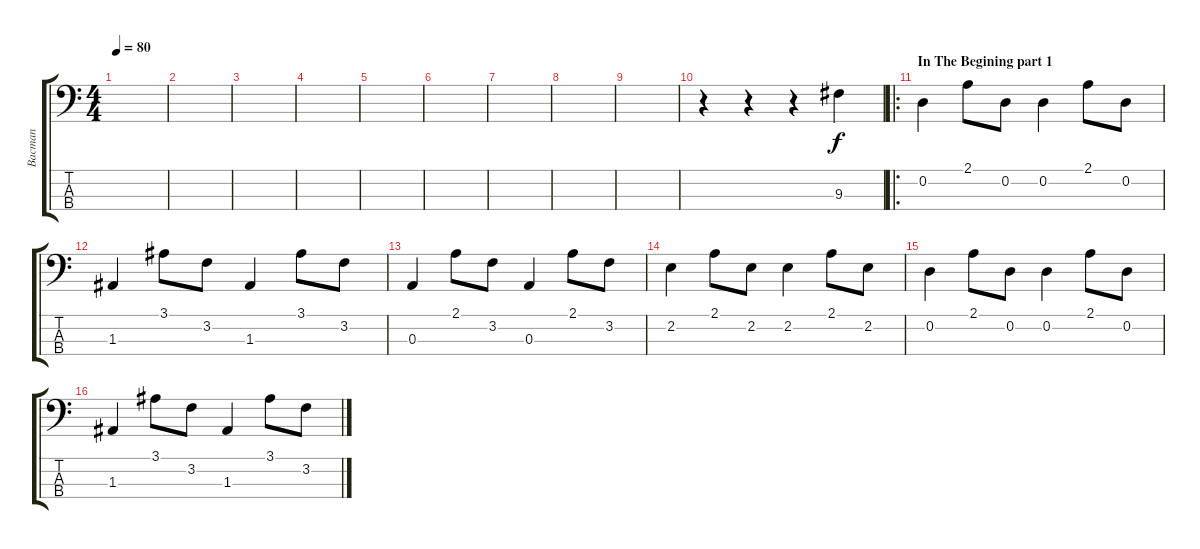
\track ("Bacman" "Bacman") {instrument fretlessbass}
\staff {score tabs}
\tuning (G2 D2 A1 E1) {hide}
\ts (4 4)
\tempo 80
\clef f4
\ks c
|
|
|
|
|
|
|
|
|
r.4 r.4 r.4 9.3.4 |
\ro
\section ("" "In The Begining part 1")
0.2.4 2.1.8 0.2.8 0.2.4 2.1.8 0.2.8 |
1.3.4 3.1.8 3.2.8 1.3.4 3.1.8 3.2.8 |
0.3.4 2.1.8 3.2.8 0.3.4 2.1.8 3.2.8 |
2.2.4 2.1.8 2.2.8 2.2.4 2.1.8 2.2.8 |
0.2.4 2.1.8 0.2.8 0.2.4 2.1.8 0.2.8 |
1.3.4 3.1.8 3.2.8 1.3.4 3.1.8 3.2.8
